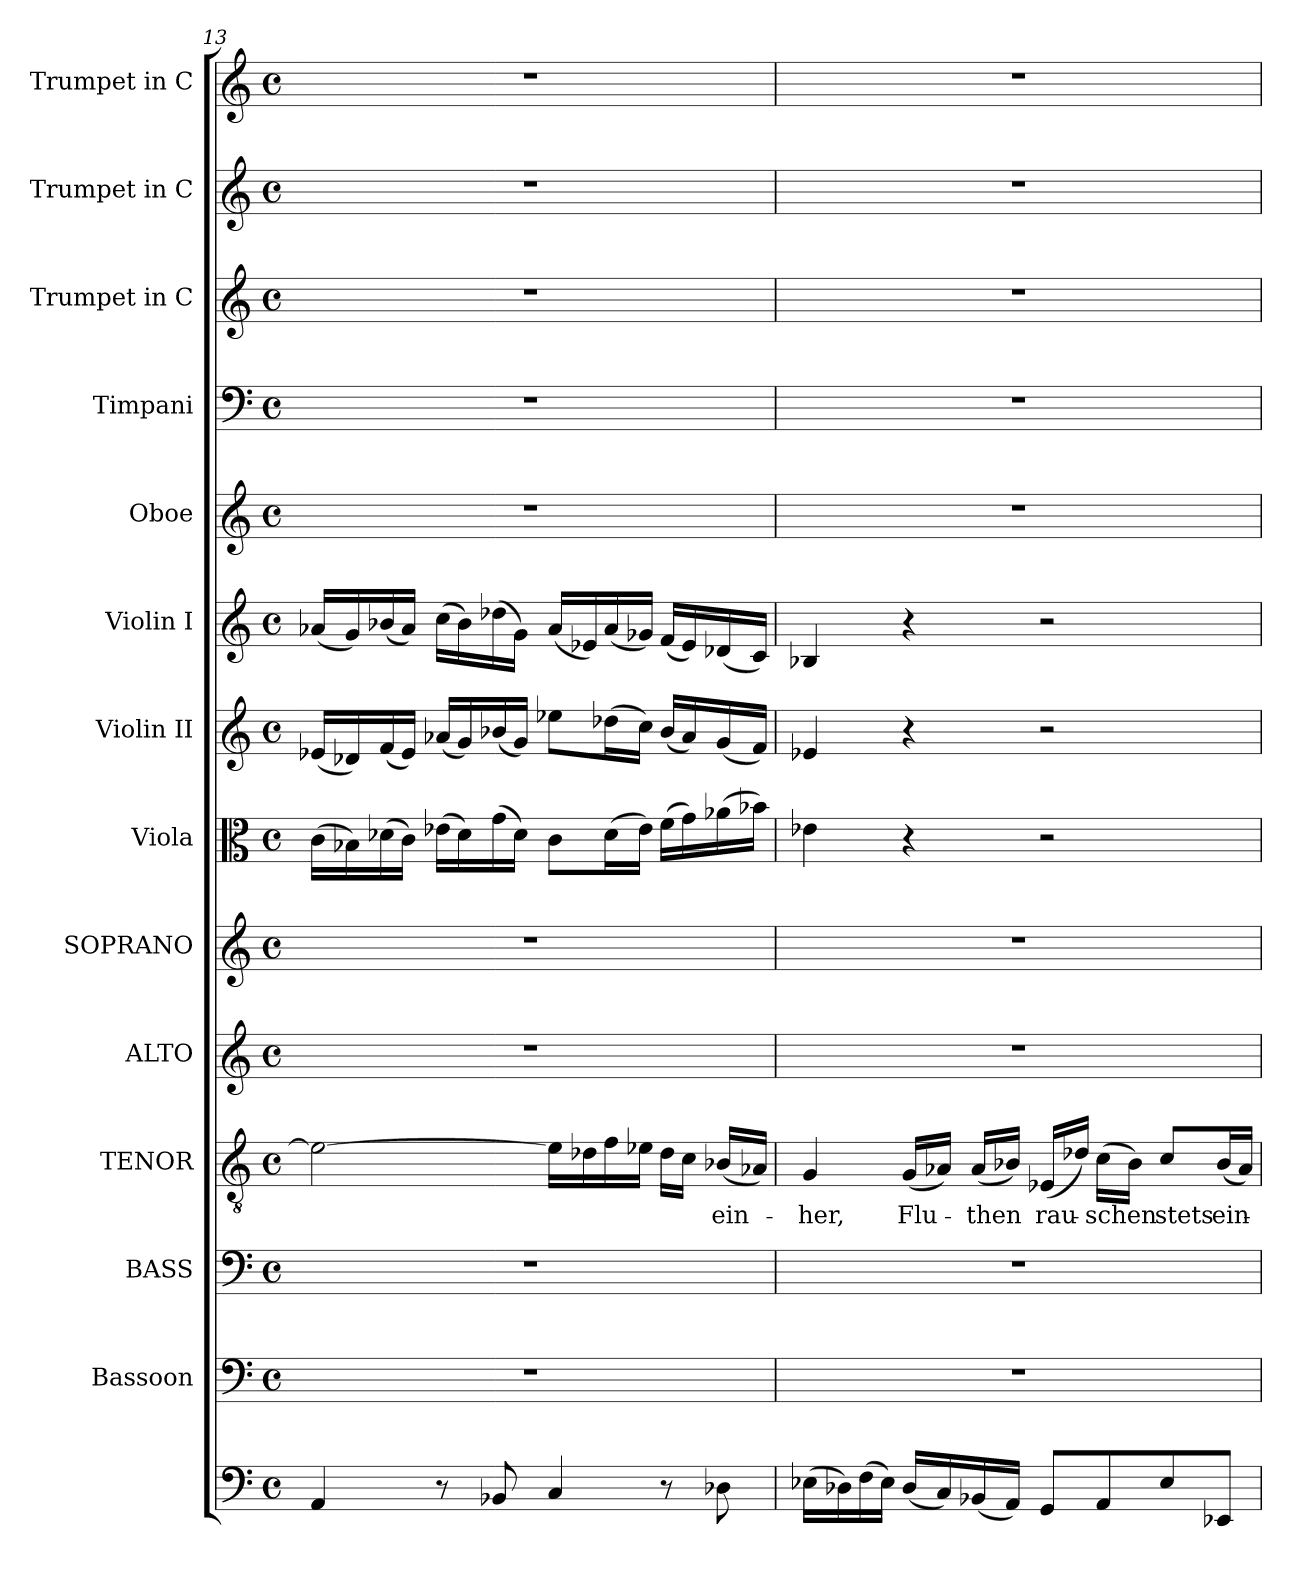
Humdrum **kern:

**kern	**kern	**kern	**kern	**text	**kern	**kern	**kern	**kern	**kern	**kern	**kern	**kern	**kern	**kern
*part14	*part13	*part12	*part11	*part11	*part10	*part9	*part8	*part7	*part6	*part5	*part4	*part3	*part2	*part1
*staff14	*staff13	*staff12	*staff11	*staff11	*staff10	*staff9	*staff8	*staff7	*staff6	*staff5	*staff4	*staff3	*staff2	*staff1
*	*I"Bassoon	*I"BASS	*I"TENOR	*	*I"ALTO	*I"SOPRANO	*I"Viola	*I"Violin II	*I"Violin I	*I"Oboe	*I"Timpani	*I"Trumpet in C	*I"Trumpet in C	*I"Trumpet in C
*	*	*	*	*	*I'Alto	*I'Soprano	*I'Viola	*I'Violin II	*I'Violin I	*I'Oboe	*I'Timp.	*	*	*
!!LO:PB:g=z
*clefF4	*clefF4	*clefF4	*clefGv2	*	*clefG2	*clefG2	*clefC3	*clefG2	*clefG2	*clefG2	*clefF4	*clefG2	*clefG2	*clefG2
*	*	*	*ITrd7c12	*	*	*	*	*	*	*	*	*	*	*
*k[]	*k[]	*k[]	*k[]	*	*k[]	*k[]	*k[]	*k[]	*k[]	*k[]	*k[]	*k[]	*k[]	*k[]
*C:	*C:	*C:	*C:	*	*C:	*C:	*C:	*C:	*C:	*C:	*C:	*C:	*C:	*C:
*M4/4	*M4/4	*M4/4	*M4/4	*	*M4/4	*M4/4	*M4/4	*M4/4	*M4/4	*M4/4	*M4/4	*M4/4	*M4/4	*M4/4
*met(c)	*met(c)	*met(c)	*met(c)	*	*met(c)	*met(c)	*met(c)	*met(c)	*met(c)	*met(c)	*met(c)	*met(c)	*met(c)	*met(c)
=13	=13	=13	=13	=13	=13	=13	=13	=13	=13	=13	=13	=13	=13	=13
4AAi/	1r	1r	2E-i\_	.	1r	1r	(16ci\LL	(16e-i/LL	(16a-Xi/LL	1r	1r	1r	1r	1r
.	.	.	.	.	.	.	16B-i\)	16d-Xi/)	16gi/)	.	.	.	.	.
.	.	.	.	.	.	.	(16d-Xi\	(16fi/	(16b-i/	.	.	.	.	.
.	.	.	.	.	.	.	16ci\JJ)	16e-i/JJ)	16a-i/JJ)	.	.	.	.	.
8r	.	.	.	.	.	.	(16e-i\LL	(16a-Xi/LL	(16cci\LL	.	.	.	.	.
.	.	.	.	.	.	.	16d-i\)	16gi/)	16b-i\)	.	.	.	.	.
8BB-i/	.	.	.	.	.	.	(16gi\	(16b-i/	(16dd-Xi\	.	.	.	.	.
.	.	.	.	.	.	.	16d-i\JJ)	16gi/JJ)	16gi\JJ)	.	.	.	.	.
4Ci/	.	.	16E-i\LL]	.	.	.	8ci\L	8ee-i\L	(16a-i/LL	.	.	.	.	.
.	.	.	16D-Xi\	.	.	.	.	.	16e-i/)	.	.	.	.	.
.	.	.	16Fi\	.	.	.	(16d-i\L	(16dd-Xi\L	(16a-i/	.	.	.	.	.
.	.	.	16E-i\JJ	.	.	.	16e-i\JJ)	16cci\JJ)	16g-Xi/JJ)	.	.	.	.	.
8r	.	.	16D-i\LL	.	.	.	(16fi\LL	(16b-i/LL	(16fi/LL	.	.	.	.	.
.	.	.	16Ci\JJ	.	.	.	16gi\)	16a-i/)	16e-i/)	.	.	.	.	.
!	!	!	!	!LO:LY:b:color=#000000	!	!	!	!	!	!	!	!	!	!
8D-Xi\	.	.	(16BB-i/LL	ein-	.	.	(16a-Xi\	(16gi/	(16d-Xi/	.	.	.	.	.
.	.	.	16AA-Xi/JJ)	.	.	.	16b-i\JJ)	16fi/JJ)	16ci/JJ)	.	.	.	.	.
=14	=14	=14	=14	=14	=14	=14	=14	=14	=14	=14	=14	=14	=14	=14
!	!	!	!	!LO:LY:b:color=#000000	!	!	!	!	!	!	!	!	!	!
(16E-i\LL	1r	1r	4GGi/	-her,	1r	1r	4e-i\	4e-i/	4B-i/	1r	1r	1r	1r	1r
16D-Xi\)	.	.	.	.	.	.	.	.	.	.	.	.	.	.
(16Fi\	.	.	.	.	.	.	.	.	.	.	.	.	.	.
16E-i\JJ)	.	.	.	.	.	.	.	.	.	.	.	.	.	.
!	!	!	!	!LO:LY:b:color=#000000	!	!	!	!	!	!	!	!	!	!
(16D-i/LL	.	.	(16GGi/LL	Flu-	.	.	4r	4r	4r	.	.	.	.	.
16Ci/)	.	.	16AA-Xi/JJ)	.	.	.	.	.	.	.	.	.	.	.
!	!	!	!	!LO:LY:b:color=#000000	!	!	!	!	!	!	!	!	!	!
(16BB-i/	.	.	(16AA-i/LL	-then	.	.	.	.	.	.	.	.	.	.
16AAi/JJ)	.	.	16BB-i/JJ)	.	.	.	.	.	.	.	.	.	.	.
!	!	!	!	!LO:LY:b:color=#000000	!	!	!	!	!	!	!	!	!	!
8GGi/L	.	.	(16EE-i/LL	rau-	.	.	2r	2r	2r	.	.	.	.	.
.	.	.	16D-Xi/JJ)	.	.	.	.	.	.	.	.	.	.	.
!	!	!	!	!LO:LY:b:color=#000000	!	!	!	!	!	!	!	!	!	!
8AAi/	.	.	(16Ci\LL	-schen	.	.	.	.	.	.	.	.	.	.
.	.	.	16BB-i\JJ)	.	.	.	.	.	.	.	.	.	.	.
!	!	!	!	!LO:LY:b:color=#000000	!	!	!	!	!	!	!	!	!	!
8E-i/	.	.	8Ci/L	stets	.	.	.	.	.	.	.	.	.	.
!	!	!	!	!LO:LY:b:color=#000000	!	!	!	!	!	!	!	!	!	!
8EE-i/J	.	.	(16BB-i/L	ein-	.	.	.	.	.	.	.	.	.	.
.	.	.	16AA-i/JJ)	.	.	.	.	.	.	.	.	.	.	.
=	=	=	=	=	=	=	=	=	=	=	=	=	=	=
*-	*-	*-	*-	*-	*-	*-	*-	*-	*-	*-	*-	*-	*-	*-
